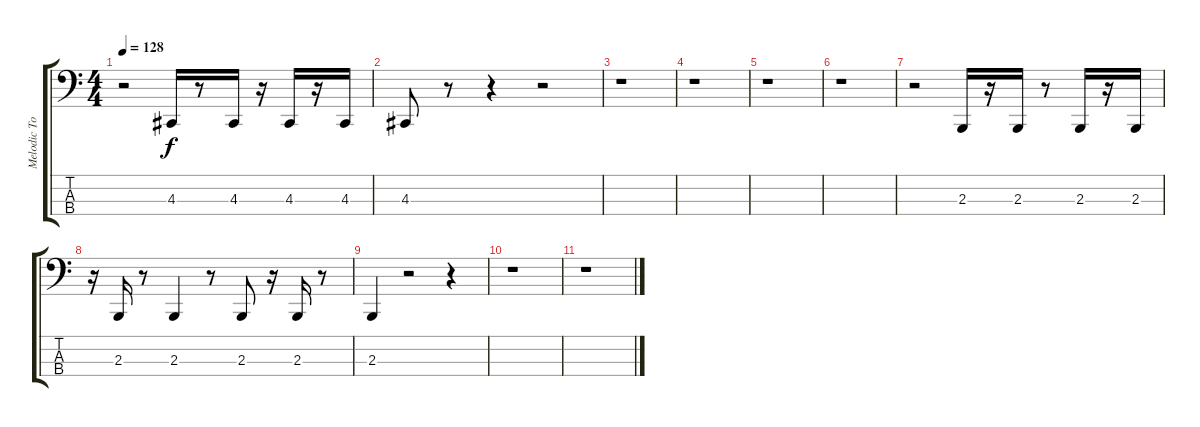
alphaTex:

\track ("Melodic Tom" "Melodic To") {instrument melodictom}
\staff {score tabs}
\tuning (G2 D2 A1 E1) {hide}
\ts (4 4)
\tempo 128
\clef f4
\ks c
r.2{dy f} 4.3.16 r.8 4.3.16 r.16 4.3.16 r.16 4.3.16 |
4.3.8 r.8 r.4 r.2 |
r.1 |
r.1 |
r.1 |
r.1 |
r.2 2.3.16 r.16 2.3.16 r.8 2.3.16 r.16 2.3.16 |
r.16 2.3.16 r.8 2.3.4 r.8 2.3.8 r.16 2.3.16 r.8 |
2.3.4 r.2 r.4 |
r.1 |
r.1
